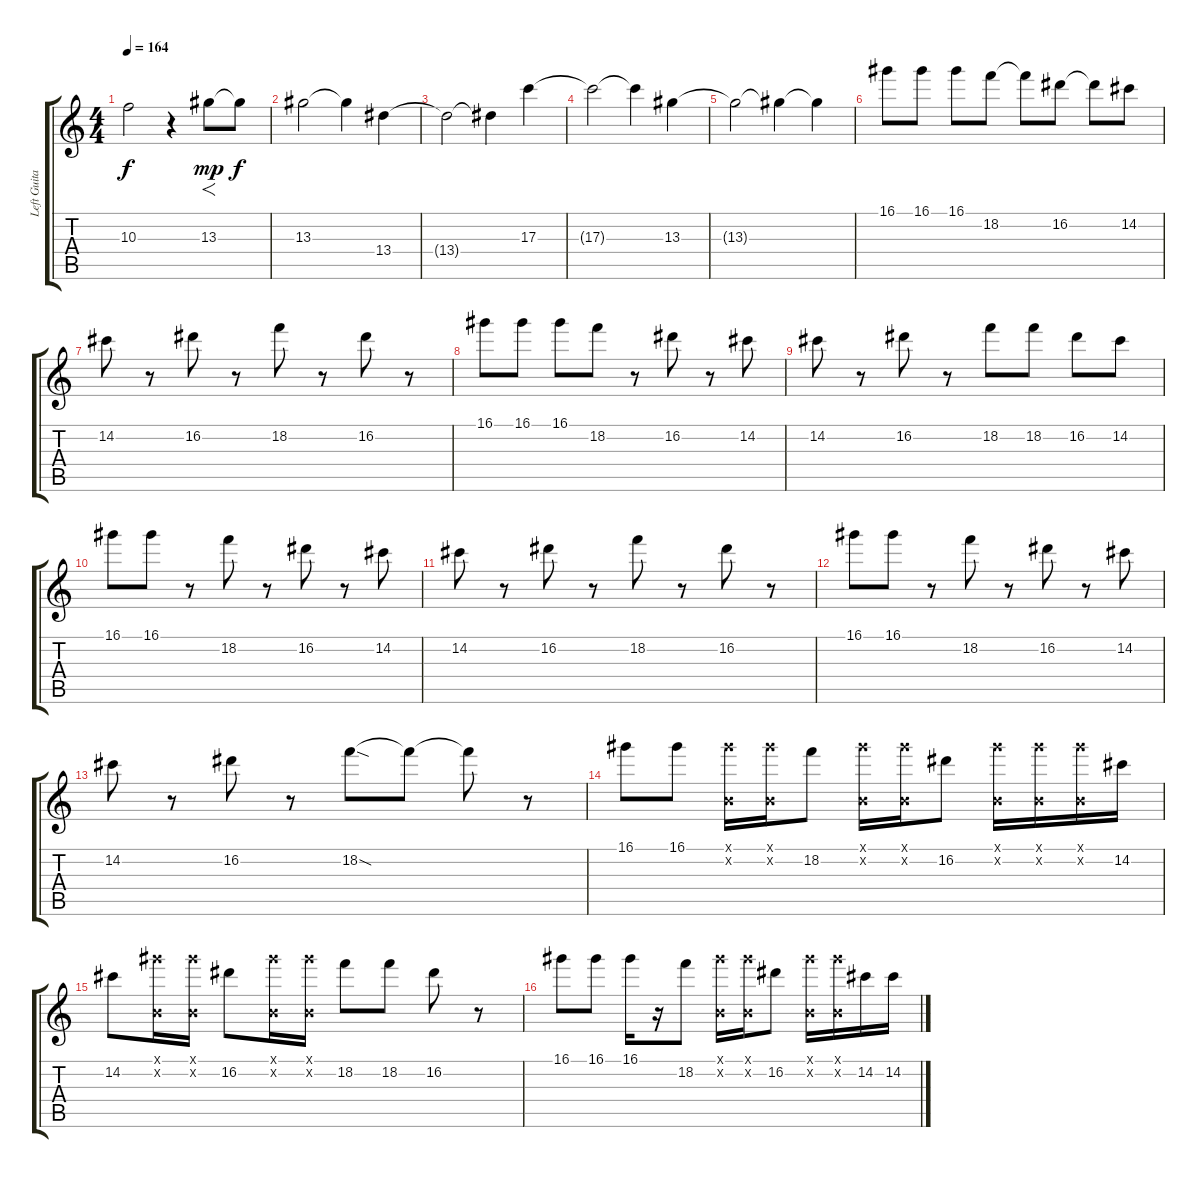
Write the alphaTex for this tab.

\track ("Left Guitar" "Left Guita") {instrument overdrivenguitar bank 255}
\staff {score tabs}
\tuning (E4 B3 G3 D3 A2 E2) {hide}
\ts (4 4)
\tempo 164
\clef g2
\ks c
10.3{t}.2{dy f} r.4 13.3.8{f dy mp} 13.3{t}.8{dy f} |
13.3.2 13.3{t}.4 13.4.4 |
13.4{t}.2 13.4{t}.4 17.3.4 |
17.3{t}.2 17.3{t}.4 13.3.4 |
13.3{t}.2 13.3{t}.4 13.3{t}.4 |
16.1.8 16.1.8 16.1.8 18.2.8 18.2{t}.8 16.2.8 16.2{t}.8 14.2.8 |
14.2.8 r.8 16.2.8 r.8 18.2.8 r.8 16.2.8 r.8 |
16.1.8 16.1.8 16.1.8 18.2.8 r.8 16.2.8 r.8 14.2.8 |
14.2.8 r.8 16.2.8 r.8 18.2.8 18.2.8 16.2.8 14.2.8 |
16.1.8 16.1.8 r.8 18.2.8 r.8 16.2.8 r.8 14.2.8 |
14.2.8 r.8 16.2.8 r.8 18.2.8 r.8 16.2.8 r.8 |
16.1.8 16.1.8 r.8 18.2.8 r.8 16.2.8 r.8 14.2.8 |
14.2.8 r.8 16.2.8 r.8 18.2{sod}.8 18.2{t}.8 18.2{t}.8 r.8 |
16.1.8 16.1.8 (16.1{x} 0.2{x}).16 (16.1{x} 0.2{x}).16 18.2.8 (16.1{x} 0.2{x}).16 (16.1{x} 0.2{x}).16 16.2.8 (16.1{x} 0.2{x}).16 (16.1{x} 0.2{x}).16 (16.1{x} 0.2{x}).16 14.2.16 |
14.2.8 (16.1{x} 0.2{x}).16 (16.1{x} 0.2{x}).16 16.2.8 (16.1{x} 0.2{x}).16 (16.1{x} 0.2{x}).16 18.2.8 18.2.8 16.2.8 r.8 |
16.1.8 16.1.8 16.1.16 r.16 18.2.8 (16.1{x} 0.2{x}).16 (16.1{x} 0.2{x}).16 16.2.8 (16.1{x} 0.2{x}).16 (16.1{x} 0.2{x}).16 14.2.16 14.2.16
